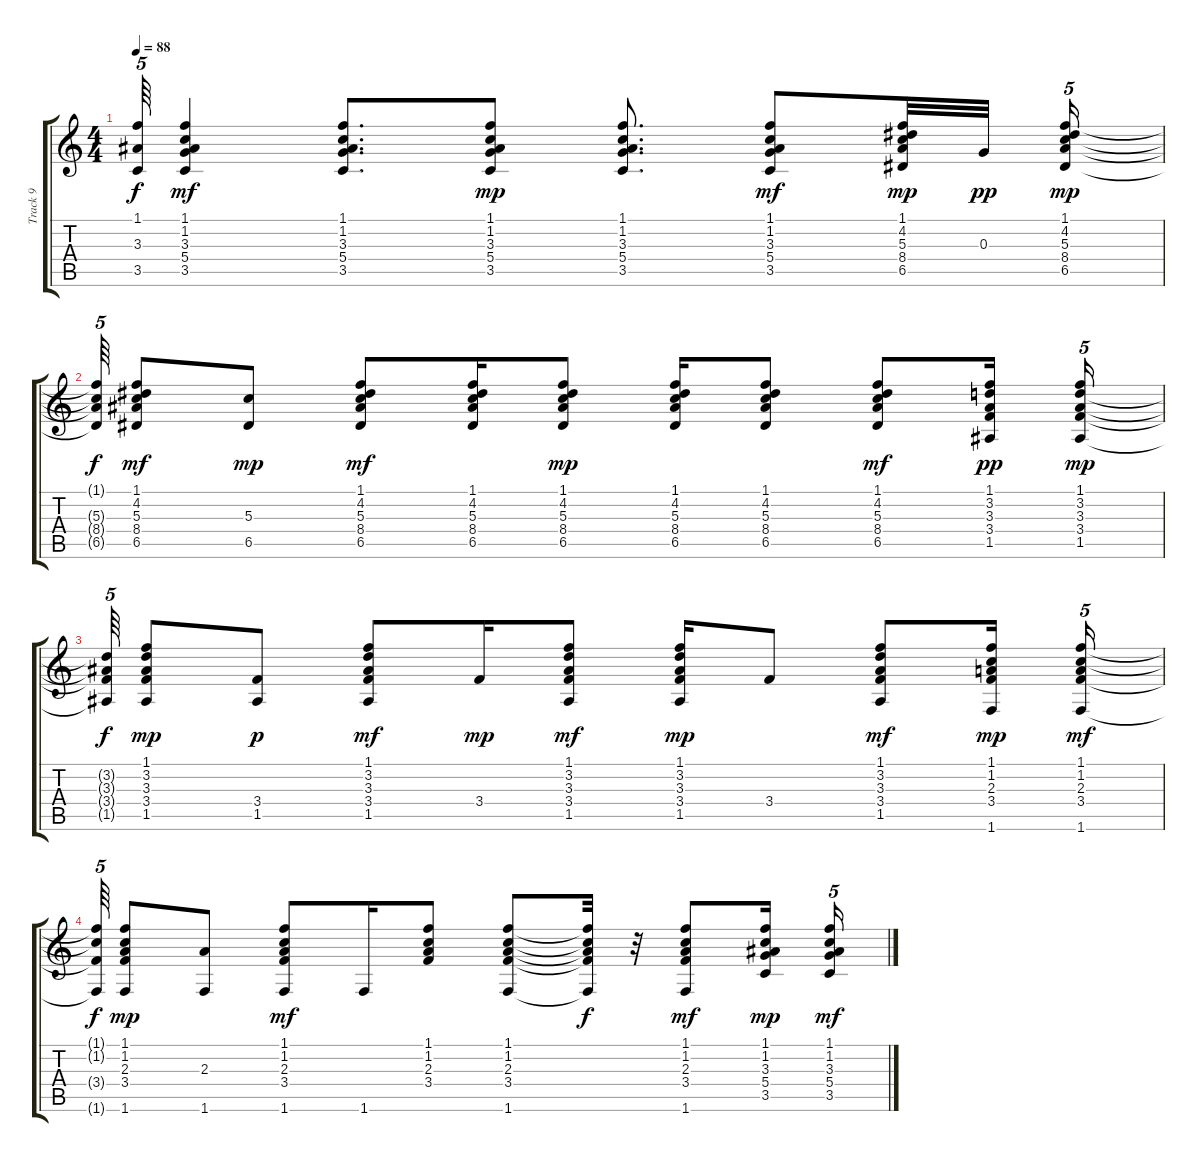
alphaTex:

\track ("Track 9" "Track 9") {instrument acousticguitarsteel}
\staff {score tabs}
\tuning (E4 B3 G3 D3 A2 E2) {hide}
\ts (4 4)
\tempo 88
\clef g2
\ks c
(1.1{t} 3.3{t} 3.5{t}).64{tu (5 4) dy f} (1.1 1.2 3.3 5.4 3.5).4{dy mf} (1.1 1.2 3.3 5.4 3.5).8{d} (1.1 1.2 3.3 5.4 3.5).8{dy mp} (1.1 1.2 3.3 5.4 3.5).8{d} (1.1 1.2 3.3 5.4 3.5).8{dy mf} (1.1 4.2 5.3 8.4 6.5).32{dy mp} 0.3.32{dy pp beam splitsecondary} (1.1 4.2 5.3 8.4 6.5).16{tu (5 4) dy mp} |
(1.1{t} 5.3{t} 8.4{t} 6.5{t}).64{tu (5 4) dy f} (1.1 4.2 5.3 8.4 6.5).8{dy mf} (5.3 6.5).8{dy mp} (1.1 4.2 5.3 8.4 6.5).8{dy mf} (1.1 4.2 5.3 8.4 6.5).16 (1.1 4.2 5.3 8.4 6.5).8{dy mp} (1.1 4.2 5.3 8.4 6.5).16 (1.1 4.2 5.3 8.4 6.5).8 (1.1 4.2 5.3 8.4 6.5).8{dy mf} (1.1 3.2 3.3 3.4 1.5).16{dy pp} (1.1 3.2 3.3 3.4 1.5).16{tu (5 4) dy mp} |
(3.2{t} 3.3{t} 3.4{t} 1.5{t}).64{tu (5 4) dy f} (1.1 3.2 3.3 3.4 1.5).8{dy mp} (3.4 1.5).8{dy p} (1.1 3.2 3.3 3.4 1.5).8{dy mf} 3.4.16{dy mp} (1.1 3.2 3.3 3.4 1.5).8{dy mf} (1.1 3.2 3.3 3.4 1.5).16{dy mp} 3.4.8 (1.1 3.2 3.3 3.4 1.5).8{dy mf} (1.1 1.2 2.3 3.4 1.6).16{dy mp} (1.1 1.2 2.3 3.4 1.6).16{tu (5 4) dy mf} |
(1.1{t} 1.2{t} 3.4{t} 1.6{t}).64{tu (5 4) dy f} (1.1 1.2 2.3 3.4 1.6).8{dy mp} (2.3 1.6).8 (1.1 1.2 2.3 3.4 1.6).8{dy mf} 1.6.16 (1.1 1.2 2.3 3.4).8 (1.1 1.2 2.3 3.4 1.6).8 (1.1{t} 1.2{t} 2.3{t} 3.4{t} 1.6{t}).32{dy f} r.32 (1.1 1.2 2.3 3.4 1.6).8{dy mf} (1.1 1.2 3.3 5.4 3.5).16{dy mp} (1.1 1.2 3.3 5.4 3.5).16{tu (5 4) dy mf}
